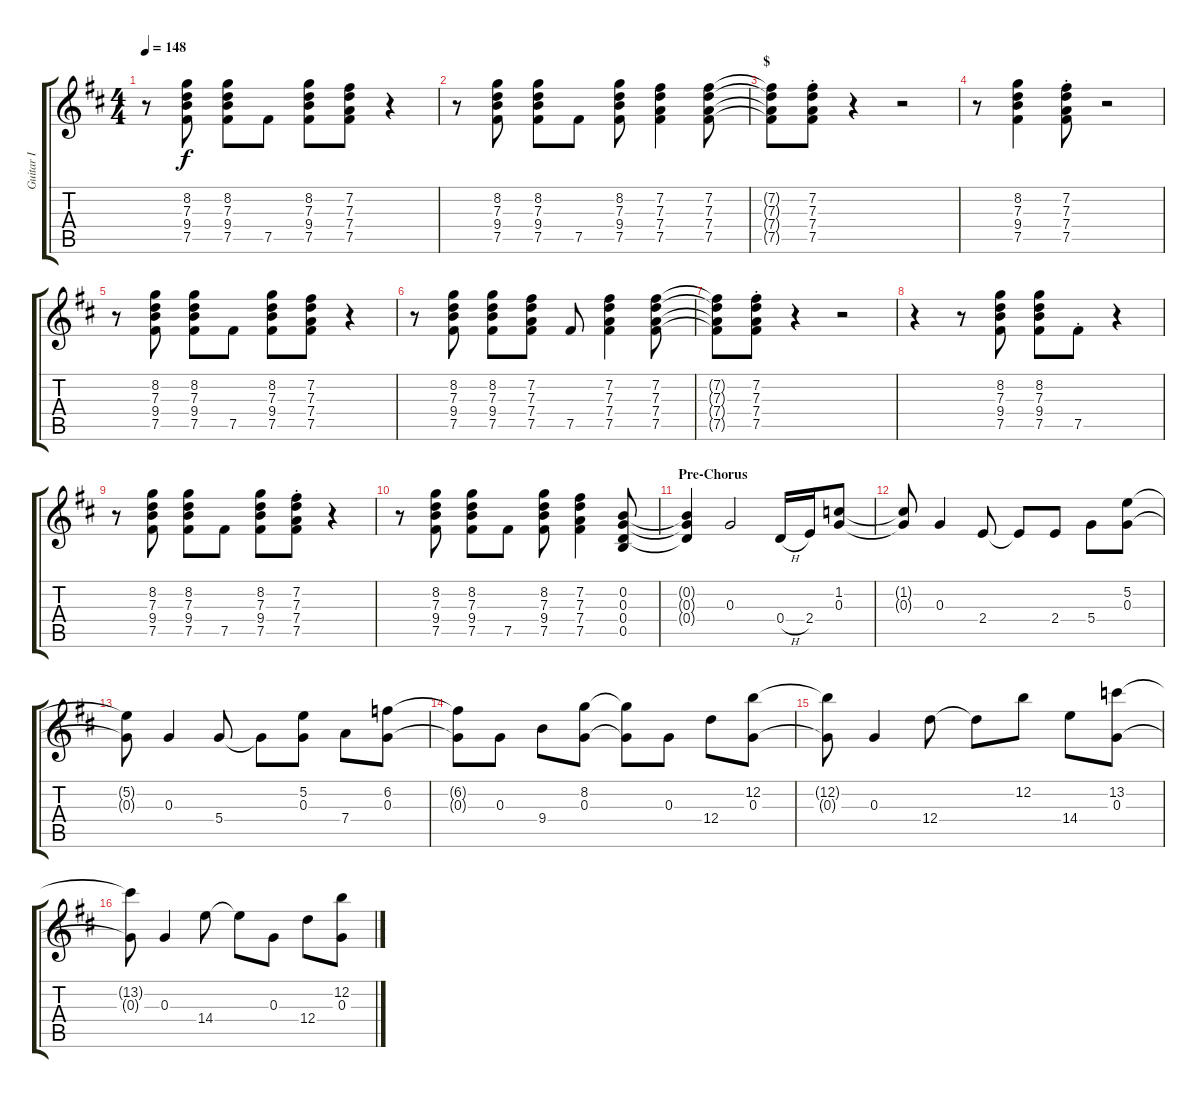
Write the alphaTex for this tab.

\track ("Guitar I" "Guitar I") {instrument distortionguitar}
\staff {score tabs}
\tuning (D4 B3 G3 D3 B2 G2) {hide}
\ts (4 4)
\tempo 148
\clef g2
\ks d
r.8{dy f} (8.2 7.3 9.4 7.5).8 (8.2 7.3 9.4 7.5).8 7.5.8 (8.2 7.3 9.4 7.5).8 (7.2 7.3 7.4 7.5).8 r.4 |
r.8 (8.2 7.3 9.4 7.5).8 (8.2 7.3 9.4 7.5).8 7.5.8 (8.2 7.3 9.4 7.5).8 (7.2 7.3 7.4 7.5).4 (7.2 7.3 7.4 7.5).8 |
\section ("" "$")
(7.2{t} 7.3{t} 7.4{t} 7.5{t}).8 (7.2{st} 7.3{st} 7.4{st} 7.5{st}).8 r.4 r.2 |
r.8 (8.2 7.3 9.4 7.5).4 (7.2{st} 7.3{st} 7.4{st} 7.5{st}).8 r.2 |
r.8 (8.2 7.3 9.4 7.5).8 (8.2 7.3 9.4 7.5).8 7.5.8 (8.2 7.3 9.4 7.5).8 (7.2 7.3 7.4 7.5).8 r.4 |
r.8 (8.2 7.3 9.4 7.5).8 (8.2 7.3 9.4 7.5).8 (7.2 7.3 7.4 7.5).8 7.5.8 (7.2 7.3 7.4 7.5).4 (7.2 7.3 7.4 7.5).8 |
(7.2{t} 7.3{t} 7.4{t} 7.5{t}).8 (7.2{st} 7.3{st} 7.4{st} 7.5{st}).8 r.4 r.2 |
r.4 r.8 (8.2 7.3 9.4 7.5).8 (8.2 7.3 9.4 7.5).8 7.5{st}.8 r.4 |
r.8 (8.2 7.3 9.4 7.5).8 (8.2 7.3 9.4 7.5).8 7.5.8 (8.2 7.3 9.4 7.5).8 (7.2{st} 7.3{st} 7.4{st} 7.5{st}).8 r.4 |
r.8 (8.2 7.3 9.4 7.5).8 (8.2 7.3 9.4 7.5).8 7.5.8 (8.2 7.3 9.4 7.5).8 (7.2 7.3 7.4 7.5).4 (0.2 0.3 0.4 0.5).8 |
\section ("" "Pre-Chorus")
(0.2{t} 0.3{t} 0.4{t}).4 0.3.2 0.4{h}.16 2.4.16 (1.2 0.3).8 |
(1.2{t} 0.3{t}).8 0.3.4 2.4.8 2.4{t}.8 2.4.8 5.4.8 (5.2 0.3).8 |
(5.2{t} 0.3{t}).8 0.3.4 5.4.8 5.4{t}.8 (5.2 0.3).8 7.4.8 (6.2 0.3).8 |
(6.2{t} 0.3{t}).8 0.3.8 9.4.8 (8.2 0.3).8 (8.2{t} 0.3{t}).8 0.3.8 12.4.8 (12.2 0.3).8 |
(12.2{t} 0.3{t}).8 0.3.4 12.4.8 12.4{t}.8 12.2.8 14.4.8 (13.2 0.3).8 |
(13.2{t} 0.3{t}).8 0.3.4 14.4.8 14.4{t}.8 0.3.8 12.4.8 (12.2 0.3).8
